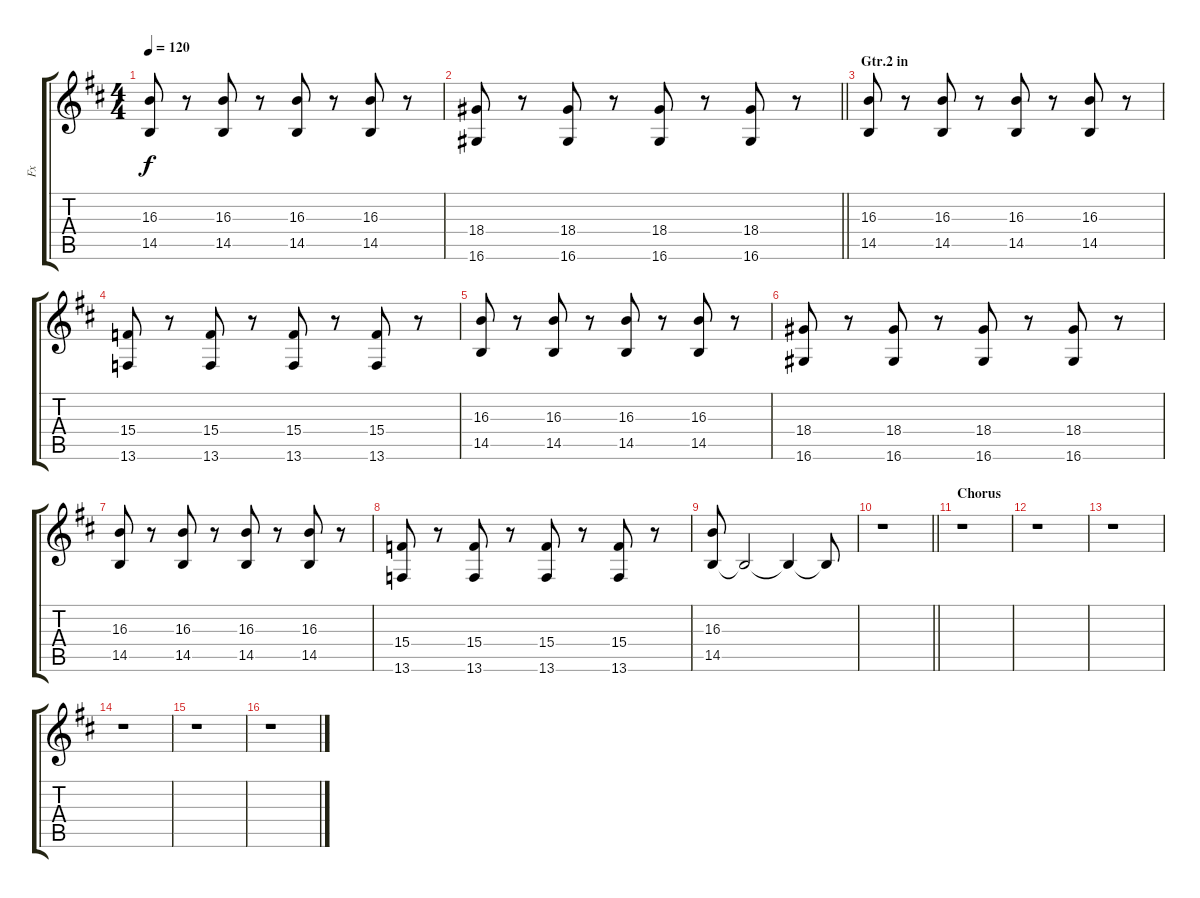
\track ("Fx" "Fx") {instrument vibraphone}
\staff {score tabs}
\tuning (E4 B3 G3 D3 A2 E2) {hide}
\ts (4 4)
\tempo 120
\clef g2
\ks d
(16.3 14.5).8{dy f} r.8 (16.3 14.5).8 r.8 (16.3 14.5).8 r.8 (16.3 14.5).8 r.8 |
\barLineRight lightlight
(18.4 16.6).8 r.8 (18.4 16.6).8 r.8 (18.4 16.6).8 r.8 (18.4 16.6).8 r.8 |
\section ("" "Gtr.2 in")
(16.3 14.5).8 r.8 (16.3 14.5).8 r.8 (16.3 14.5).8 r.8 (16.3 14.5).8 r.8 |
(15.4 13.6).8 r.8 (15.4 13.6).8 r.8 (15.4 13.6).8 r.8 (15.4 13.6).8 r.8 |
(16.3 14.5).8 r.8 (16.3 14.5).8 r.8 (16.3 14.5).8 r.8 (16.3 14.5).8 r.8 |
(18.4 16.6).8 r.8 (18.4 16.6).8 r.8 (18.4 16.6).8 r.8 (18.4 16.6).8 r.8 |
(16.3 14.5).8 r.8 (16.3 14.5).8 r.8 (16.3 14.5).8 r.8 (16.3 14.5).8 r.8 |
(15.4 13.6).8 r.8 (15.4 13.6).8 r.8 (15.4 13.6).8 r.8 (15.4 13.6).8 r.8 |
(16.3 14.5).8 14.5{t}.2 14.5{t}.4 14.5{t}.8 |
\barLineRight lightlight
r.1 |
\section ("" "Chorus")
r.1 |
r.1 |
r.1 |
r.1 |
r.1 |
r.1
